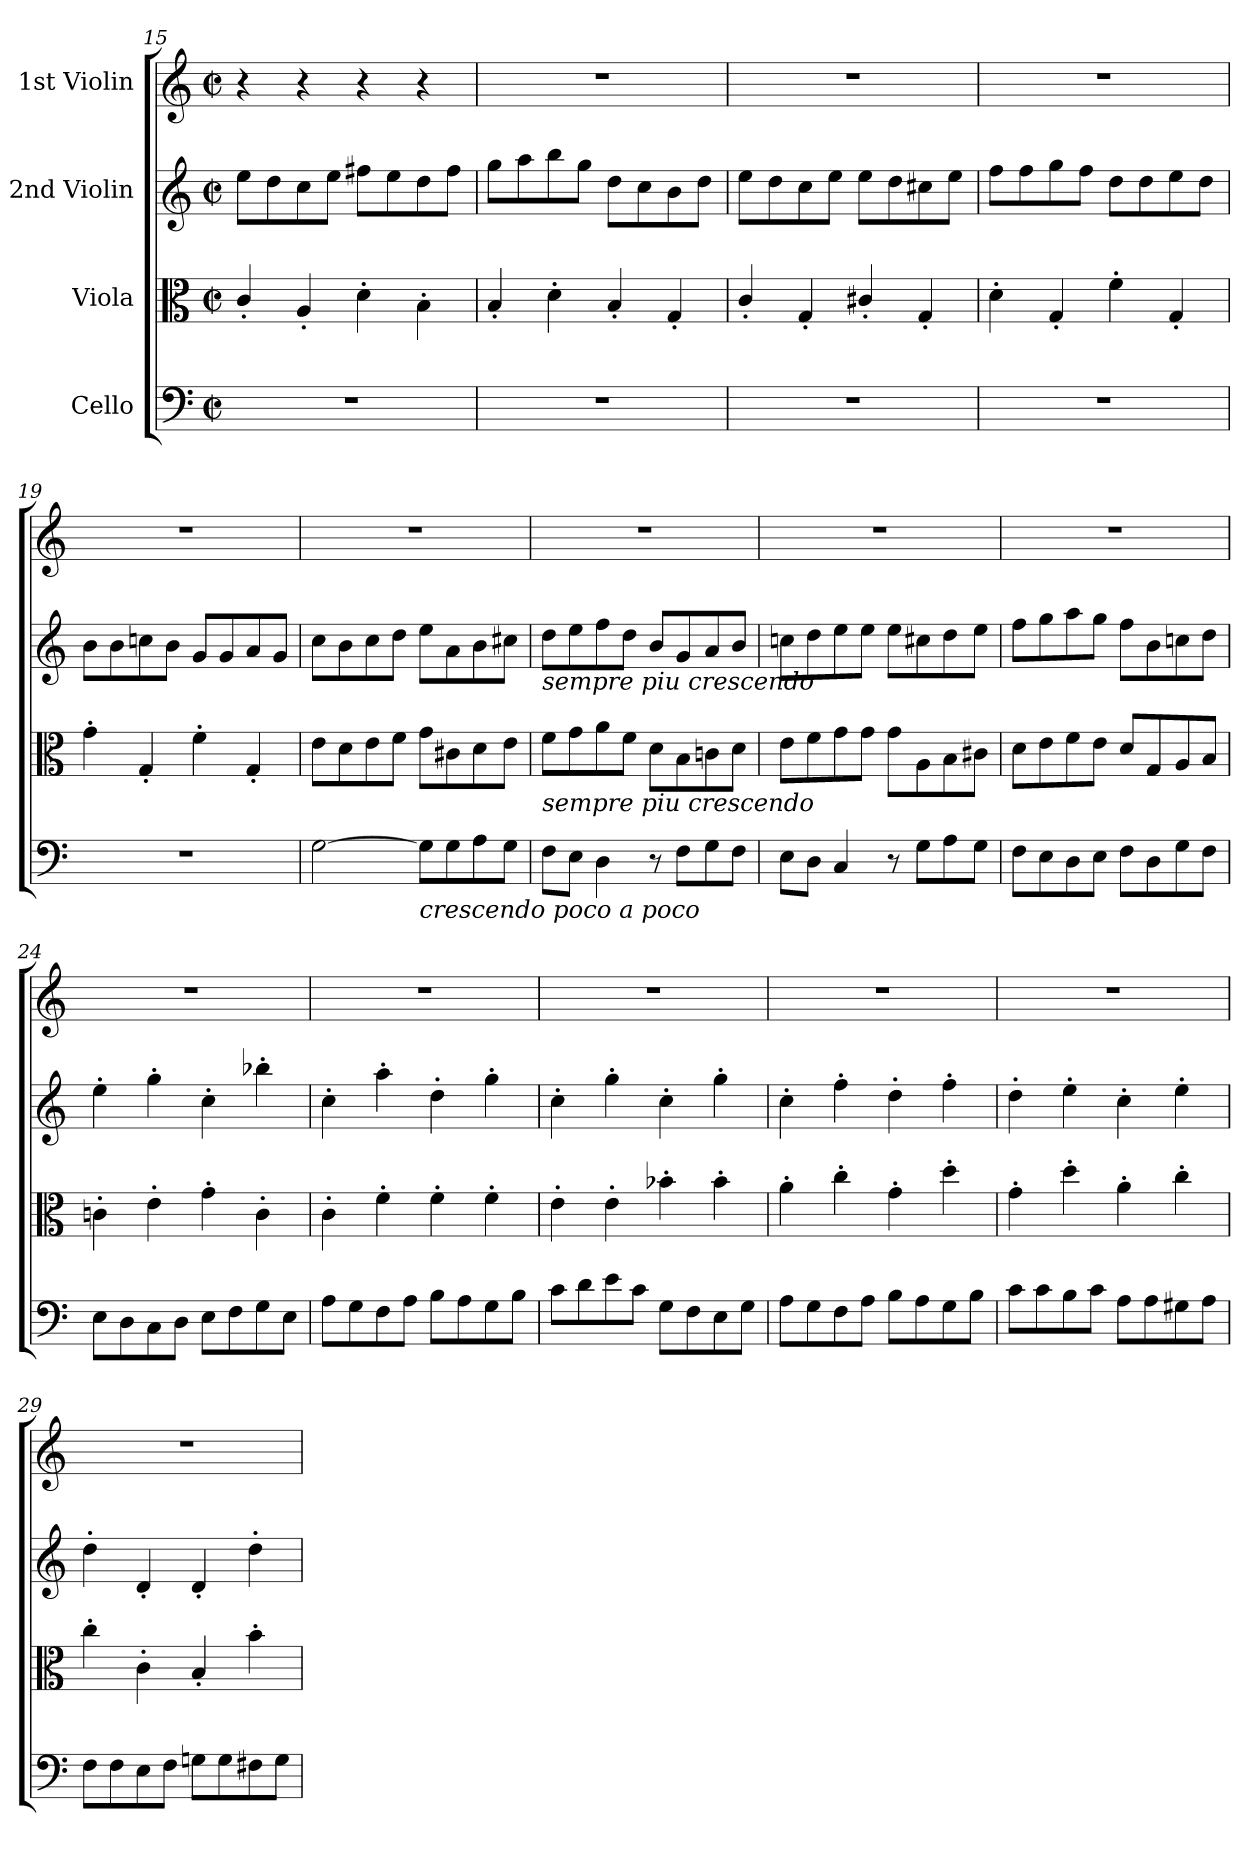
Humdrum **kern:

**kern	**kern	**kern	**kern
*part4	*part3	*part2	*part1
*staff4	*staff3	*staff2	*staff1
*I"Cello	*I"Viola	*I"2nd Violin	*I"1st Violin
*clefF4	*clefC3	*clefG2	*clefG2
*k[]	*k[]	*k[]	*k[]
*M2/2	*M2/2	*M2/2	*M2/2
*met(c|)	*met(c|)	*met(c|)	*met(c|)
=15	=15	=15	=15
1r	4c'/	8ee\L	4r
.	.	8dd\	.
.	4A'/	8cc\	4r
.	.	8ee\J	.
.	4d'\	8ff#X\L	4r
.	.	8ee\	.
.	4B'\	8dd\	4r
.	.	8ff#\J	.
!!LO:LB:g=z
=16	=16	=16	=16
1r	4B'/	8gg\L	1r
.	.	8aa\	.
.	4d'\	8bb\	.
.	.	8gg\J	.
.	4B'/	8dd\L	.
.	.	8cc\	.
.	4G'/	8b\	.
.	.	8dd\J	.
=17	=17	=17	=17
1r	4c'/	8ee\L	1r
.	.	8dd\	.
.	4G'/	8cc\	.
.	.	8ee\J	.
.	4c#X'/	8ee\L	.
.	.	8dd\	.
.	4G'/	8cc#X\	.
.	.	8ee\J	.
=18	=18	=18	=18
1r	4d'\	8ff\L	1r
.	.	8ff\	.
.	4G'/	8gg\	.
.	.	8ff\J	.
.	4f'\	8dd\L	.
.	.	8dd\	.
.	4G'/	8ee\	.
.	.	8dd\J	.
=19	=19	=19	=19
1r	4g'\	8b\L	1r
.	.	8b\	.
.	4G'/	8ccn\	.
.	.	8b\J	.
.	4f'\	8g/L	.
.	.	8g/	.
.	4G'/	8a/	.
.	.	8g/J	.
=20	=20	=20	=20
[2G\	8e\L	8cc\L	1r
.	8d\	8b\	.
.	8e\	8cc\	.
.	8f\J	8dd\J	.
!LO:TX:b:i:t=crescendo poco a poco	!	!	!
8G\L]	8g\L	8ee\L	.
8G\	8c#X\	8a\	.
8A\	8d\	8b\	.
8G\J	8e\J	8cc#X\J	.
!!LO:PB:g=z
=21	=21	=21	=21
!	!	!LO:TX:b:i:t=sempre piu crescendo	!
!	!LO:TX:b:i:t=sempre piu crescendo	!	!
8F\L	8f\L	8dd\L	1r
8E\J	8g\	8ee\	.
4D\	8a\	8ff\	.
.	8f\J	8dd\J	.
8r	8d\L	8b/L	.
8F\L	8B\	8g/	.
8G\	8cn\	8a/	.
8F\J	8d\J	8b/J	.
=22	=22	=22	=22
8E\L	8e\L	8ccn\L	1r
8D\J	8f\	8dd\	.
4C/	8g\	8ee\	.
.	8g\J	8ee\J	.
8r	8g\L	8ee\L	.
8G\L	8A\	8cc#X\	.
8A\	8B\	8dd\	.
8G\J	8c#X\J	8ee\J	.
=23	=23	=23	=23
8F\L	8d\L	8ff\L	1r
8E\	8e\	8gg\	.
8D\	8f\	8aa\	.
8E\J	8e\J	8gg\J	.
8F\L	8d/L	8ff\L	.
8D\	8G/	8b\	.
8G\	8A/	8ccn\	.
8F\J	8B/J	8dd\J	.
!!LO:LB:g=z
=24	=24	=24	=24
8E\L	4cn'\	4ee'\	1r
8D\	.	.	.
8C\	4e'\	4gg'\	.
8D\J	.	.	.
8E\L	4g'\	4cc'\	.
8F\	.	.	.
8G\	4c'\	4bb-X'\	.
8E\J	.	.	.
=25	=25	=25	=25
8A\L	4c'\	4cc'\	1r
8G\	.	.	.
8F\	4f'\	4aa'\	.
8A\J	.	.	.
8B\L	4f'\	4dd'\	.
8A\	.	.	.
8G\	4f'\	4gg'\	.
8B\J	.	.	.
=26	=26	=26	=26
8c\L	4e'\	4cc'\	1r
8d\	.	.	.
8e\	4e'\	4gg'\	.
8c\J	.	.	.
8G\L	4b-X'\	4cc'\	.
8F\	.	.	.
8E\	4b-'\	4gg'\	.
8G\J	.	.	.
=27	=27	=27	=27
8A\L	4a'\	4cc'\	1r
8G\	.	.	.
8F\	4cc'\	4ff'\	.
8A\J	.	.	.
8B\L	4g'\	4dd'\	.
8A\	.	.	.
8G\	4dd'\	4ff'\	.
8B\J	.	.	.
=28	=28	=28	=28
8c\L	4g'\	4dd'\	1r
8c\	.	.	.
8B\	4dd'\	4ee'\	.
8c\J	.	.	.
8A\L	4a'\	4cc'\	.
8A\	.	.	.
8G#X\	4cc'\	4ee'\	.
8A\J	.	.	.
!!LO:LB:g=z
=29	=29	=29	=29
8F\L	4cc'\	4dd'\	1r
8F\	.	.	.
8E\	4c'\	4d'/	.
8F\J	.	.	.
8Gn\L	4B'/	4d'/	.
8G\	.	.	.
8F#X\	4b'\	4dd'\	.
8G\J	.	.	.
=	=	=	=
*-	*-	*-	*-
